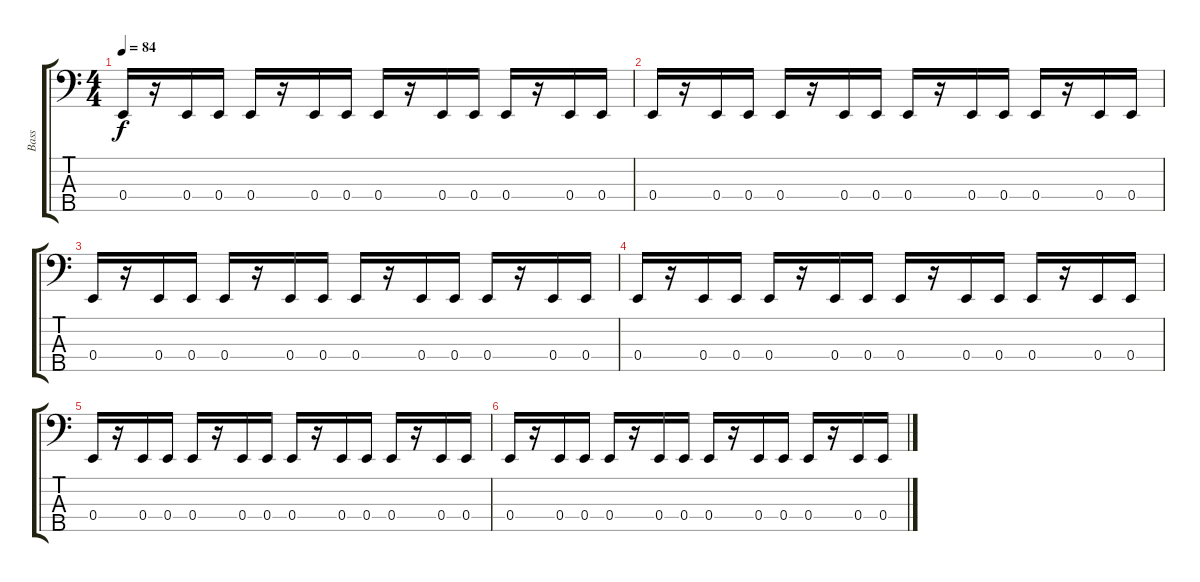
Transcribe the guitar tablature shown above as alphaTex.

\track ("Bass" "Bass") {instrument electricbassfinger}
\staff {score tabs}
\tuning (G2 D2 A1 E1 B0) {hide}
\ts (4 4)
\tempo 84
\clef f4
\ks c
0.4.16{dy f} r.16 0.4.16 0.4.16 0.4.16 r.16 0.4.16 0.4.16 0.4.16 r.16 0.4.16 0.4.16 0.4.16 r.16 0.4.16 0.4.16 |
0.4.16 r.16 0.4.16 0.4.16 0.4.16 r.16 0.4.16 0.4.16 0.4.16 r.16 0.4.16 0.4.16 0.4.16 r.16 0.4.16 0.4.16 |
0.4.16 r.16 0.4.16 0.4.16 0.4.16 r.16 0.4.16 0.4.16 0.4.16 r.16 0.4.16 0.4.16 0.4.16 r.16 0.4.16 0.4.16 |
0.4.16 r.16 0.4.16 0.4.16 0.4.16 r.16 0.4.16 0.4.16 0.4.16 r.16 0.4.16 0.4.16 0.4.16 r.16 0.4.16 0.4.16 |
0.4.16 r.16 0.4.16 0.4.16 0.4.16 r.16 0.4.16 0.4.16 0.4.16 r.16 0.4.16 0.4.16 0.4.16 r.16 0.4.16 0.4.16 |
0.4.16 r.16 0.4.16 0.4.16 0.4.16 r.16 0.4.16 0.4.16 0.4.16 r.16 0.4.16 0.4.16 0.4.16 r.16 0.4.16 0.4.16
